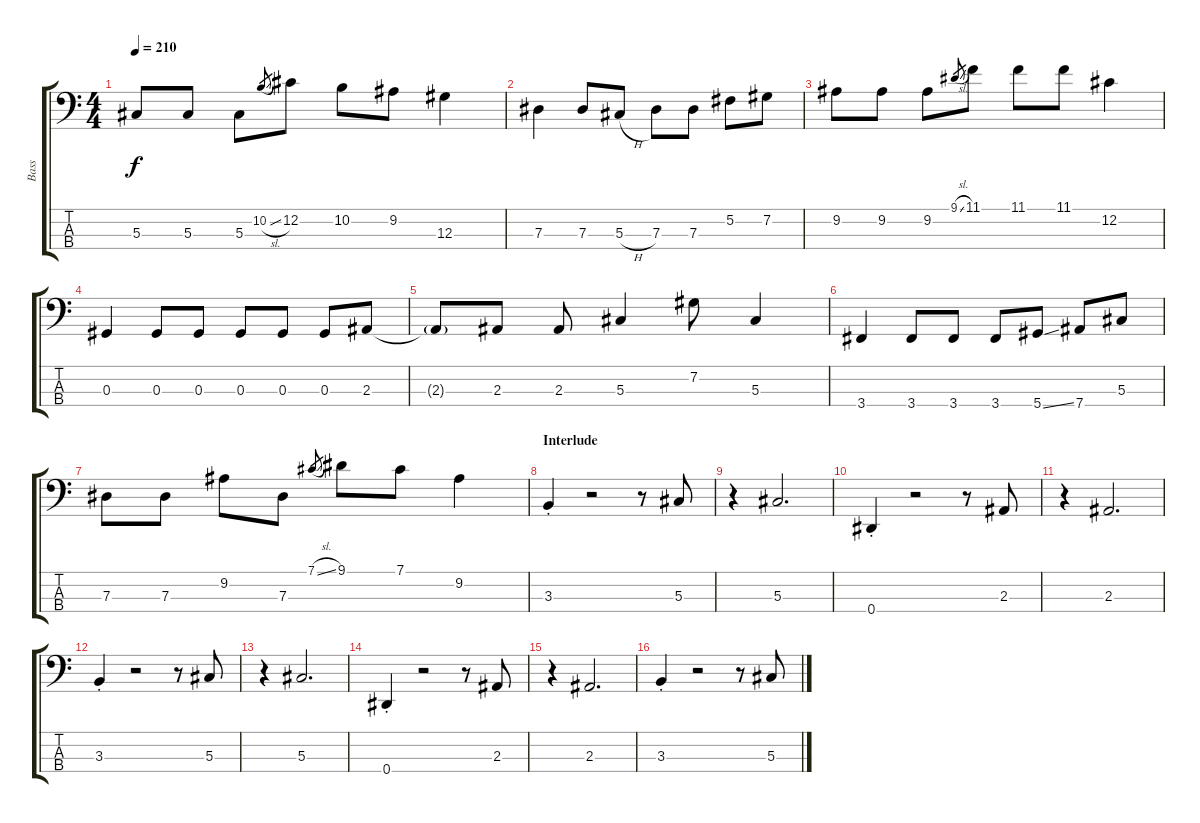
\track ("Bass" "Bass") {instrument electricbassfinger}
\staff {score tabs}
\tuning (Gb2 Db2 Ab1 Eb1) {hide}
\ts (4 4)
\tempo 210
\clef f4
\ks c
5.3.8{dy f} 5.3.8 5.3.8 10.2{sl}.8{gr} 12.2.8 10.2.8 9.2.8 12.3.4 |
7.3.4 7.3.8 5.3{h}.8 7.3.8 7.3.8 5.2.8 7.2.8 |
9.2.8 9.2.8 9.2.8 9.1{sl}.8{gr} 11.1.8 11.1.8 11.1.8 12.2.4 |
0.3.4 0.3.8 0.3.8 0.3.8 0.3.8 0.3.8 2.3.8 |
2.3{g t}.8 2.3.8 2.3.8 5.3.4 7.2.8 5.3.4 |
3.4.4 3.4.8 3.4.8 3.4.8 5.4{ss}.8 7.4.8 5.3.8 |
7.3.8 7.3.8 9.2.8 7.3.8 7.1{sl}.8{gr} 9.1.8 7.1.8 9.2.4 |
\section ("" "Interlude")
3.3{st}.4 r.2 r.8 5.3.8 |
r.4 5.3.2{d} |
0.4{st}.4 r.2 r.8 2.3.8 |
r.4 2.3.2{d} |
3.3{st}.4 r.2 r.8 5.3.8 |
r.4 5.3.2{d} |
0.4{st}.4 r.2 r.8 2.3.8 |
r.4 2.3.2{d} |
3.3{st}.4 r.2 r.8 5.3.8
